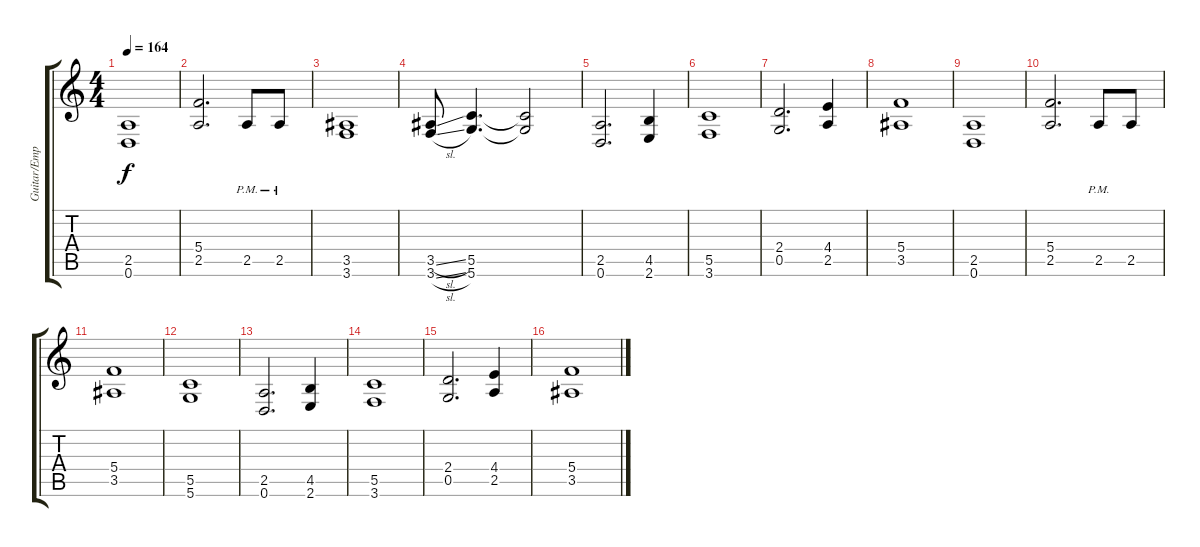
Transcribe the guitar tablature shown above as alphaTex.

\track ("Guitar/Emppu" "Guitar/Emp") {instrument distortionguitar}
\staff {score tabs}
\tuning (D4 A3 F3 C3 G2 D2) {hide}
\ts (4 4)
\tempo 164
\clef g2
\ks c
(2.5 0.6).1{dy f} |
(5.4 2.5).2{d} 2.5{pm}.8 2.5{pm}.8 |
(3.5 3.6).1 |
(3.5{sl} 3.6{sl}).8 (5.5 5.6).4{d} (5.5{t} 5.6{t}).2 |
(2.5 0.6).2{d} (4.5 2.6).4 |
(5.5 3.6).1 |
(2.4 0.5).2{d} (4.4 2.5).4 |
(5.4 3.5).1 |
(2.5 0.6).1 |
(5.4 2.5).2{d} 2.5{pm}.8 2.5.8 |
(5.4 3.5).1 |
(5.5 5.6).1 |
(2.5 0.6).2{d} (4.5 2.6).4 |
(5.5 3.6).1 |
(2.4 0.5).2{d} (4.4 2.5).4 |
(5.4 3.5).1
